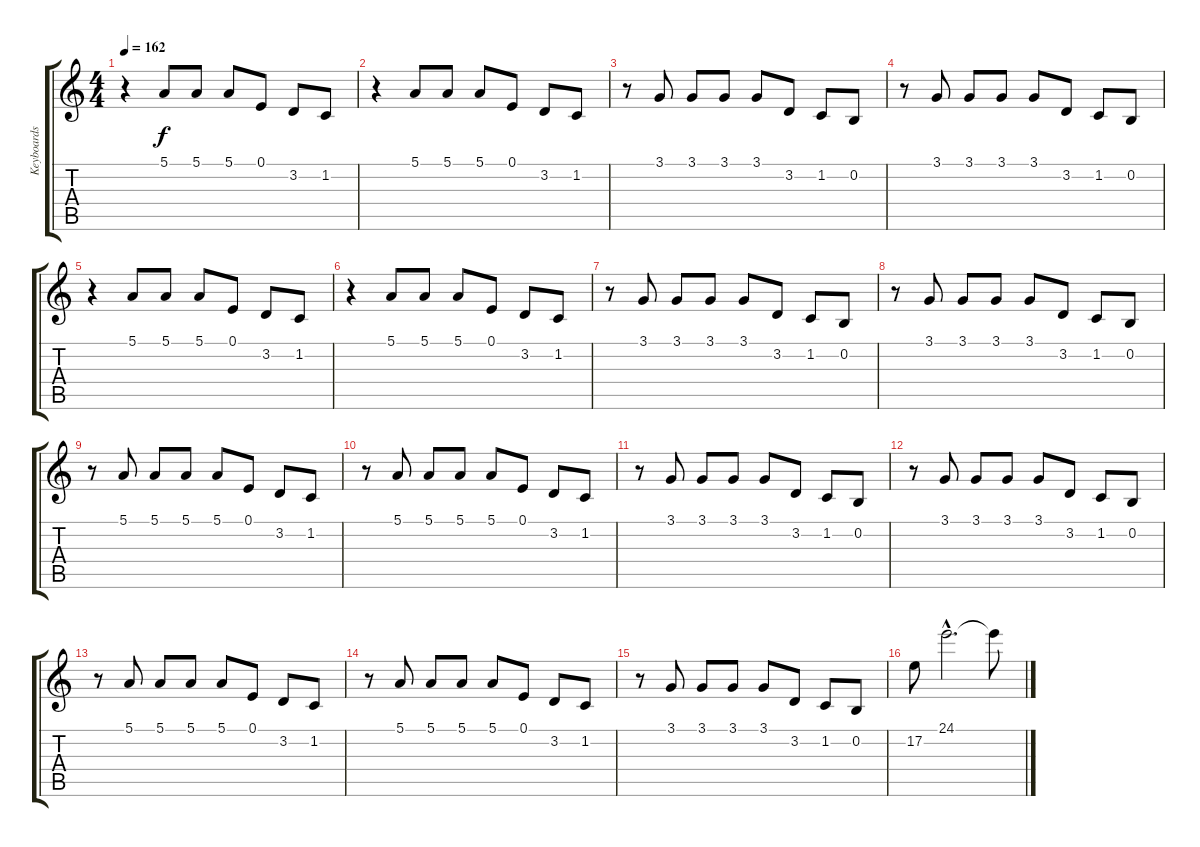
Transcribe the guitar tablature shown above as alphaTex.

\track ("Keyboards 1" "Keyboards ") {instrument stringensemble1}
\staff {score tabs}
\tuning (E4 B3 G3 D3 A2 E2) {hide}
\ts (4 4)
\tempo 162
\clef g2
\ks c
r.4{dy f} 5.1.8 5.1.8 5.1.8 0.1.8 3.2.8 1.2.8 |
r.4 5.1.8 5.1.8 5.1.8 0.1.8 3.2.8 1.2.8 |
r.8 3.1.8 3.1.8 3.1.8 3.1.8 3.2.8 1.2.8 0.2.8 |
r.8 3.1.8 3.1.8 3.1.8 3.1.8 3.2.8 1.2.8 0.2.8 |
r.4 5.1.8 5.1.8 5.1.8 0.1.8 3.2.8 1.2.8 |
r.4 5.1.8 5.1.8 5.1.8 0.1.8 3.2.8 1.2.8 |
r.8 3.1.8 3.1.8 3.1.8 3.1.8 3.2.8 1.2.8 0.2.8 |
r.8 3.1.8 3.1.8 3.1.8 3.1.8 3.2.8 1.2.8 0.2.8 |
r.8 5.1.8 5.1.8 5.1.8 5.1.8 0.1.8 3.2.8 1.2.8 |
r.8 5.1.8 5.1.8 5.1.8 5.1.8 0.1.8 3.2.8 1.2.8 |
r.8 3.1.8 3.1.8 3.1.8 3.1.8 3.2.8 1.2.8 0.2.8 |
r.8 3.1.8 3.1.8 3.1.8 3.1.8 3.2.8 1.2.8 0.2.8 |
r.8 5.1.8 5.1.8 5.1.8 5.1.8 0.1.8 3.2.8 1.2.8 |
r.8 5.1.8 5.1.8 5.1.8 5.1.8 0.1.8 3.2.8 1.2.8 |
r.8 3.1.8 3.1.8 3.1.8 3.1.8 3.2.8 1.2.8 0.2.8 |
17.2.8 24.1{hac}.2{d} 24.1{t}.8
